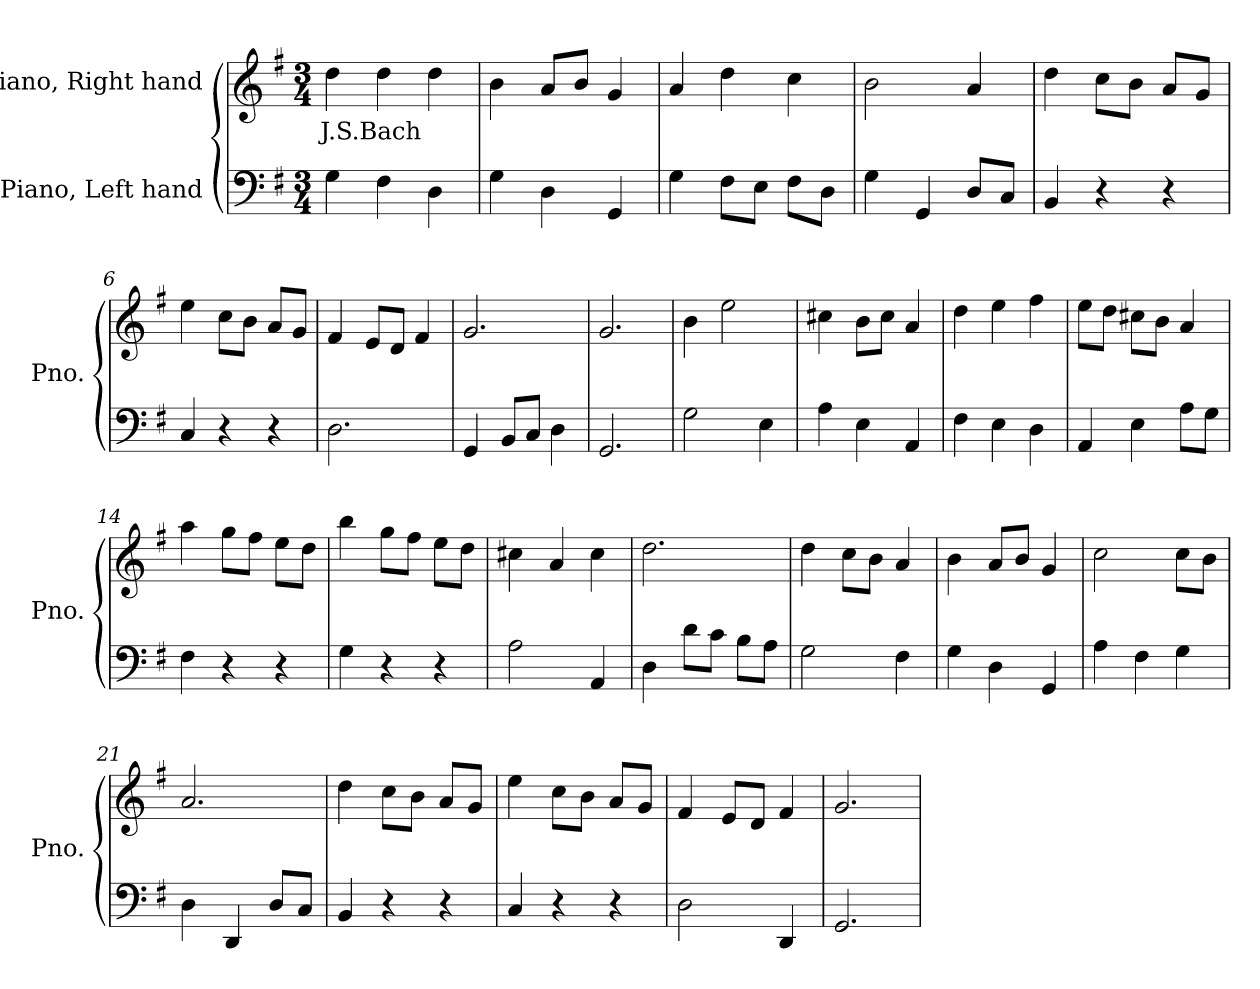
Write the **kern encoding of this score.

**kern	**kern	**text
*part2	*part1	*part1
*staff2	*staff1	*staff1
*I"Piano, Left hand	*I"Piano, Right hand	*
*I'Pno.	*I'Pno.	*
*clefF4	*clefG2	*
*k[f#]	*k[f#]	*
*M3/4	*M3/4	*
*MM120	*MM120	*
=1	=1	=1
!	!	!LO:LY:b
4G\	4dd\	J.S.Bach
4F#\	4dd\	.
4D\	4dd\	.
=2	=2	=2
4G\	4b\	.
4D\	8a/L	.
.	8b/J	.
4GG/	4g/	.
=3	=3	=3
4G\	4a/	.
8F#\L	4dd\	.
8E\J	.	.
8F#\L	4cc\	.
8D\J	.	.
=4	=4	=4
4G\	2b\	.
4GG/	.	.
8D/L	4a/	.
8C/J	.	.
=5	=5	=5
4BB/	4dd\	.
4r	8cc\L	.
.	8b\J	.
4r	8a/L	.
.	8g/J	.
=6	=6	=6
4C/	4ee\	.
4r	8cc\L	.
.	8b\J	.
4r	8a/L	.
.	8g/J	.
!!LO:LB:g=z
=7	=7	=7
2.D\	4f#/	.
.	8e/L	.
.	8d/J	.
.	4f#/	.
=8	=8	=8
4GG/	2.g/	.
8BB/L	.	.
8C/J	.	.
4D\	.	.
=9	=9	=9
2.GG/	2.g/	.
=10	=10	=10
2G\	4b\	.
.	2ee\	.
4E\	.	.
=11	=11	=11
4A\	4cc#X\	.
4E\	8b\L	.
.	8cc#\J	.
4AA/	4a/	.
=12	=12	=12
4F#\	4dd\	.
4E\	4ee\	.
4D\	4ff#\	.
=13	=13	=13
4AA/	8ee\L	.
.	8dd\J	.
4E\	8cc#X\L	.
.	8b\J	.
8A\L	4a/	.
8G\J	.	.
=14	=14	=14
4F#\	4aa\	.
4r	8gg\L	.
.	8ff#\J	.
4r	8ee\L	.
.	8dd\J	.
!!LO:LB:g=z
=15	=15	=15
4G\	4bb\	.
4r	8gg\L	.
.	8ff#\J	.
4r	8ee\L	.
.	8dd\J	.
=16	=16	=16
2A\	4cc#X\	.
.	4a/	.
4AA/	4cc#\	.
=17	=17	=17
4D\	2.dd\	.
8d\L	.	.
8c\J	.	.
8B\L	.	.
8A\J	.	.
=18	=18	=18
2G\	4dd\	.
.	8cc\L	.
.	8b\J	.
4F#\	4a/	.
=19	=19	=19
4G\	4b\	.
4D\	8a/L	.
.	8b/J	.
4GG/	4g/	.
=20	=20	=20
4A\	2cc\	.
4F#\	.	.
4G\	8cc\L	.
.	8b\J	.
=21	=21	=21
4D\	2.a/	.
4DD/	.	.
8D/L	.	.
8C/J	.	.
=22	=22	=22
4BB/	4dd\	.
4r	8cc\L	.
.	8b\J	.
4r	8a/L	.
.	8g/J	.
!!LO:LB:g=z
=23	=23	=23
4C/	4ee\	.
4r	8cc\L	.
.	8b\J	.
4r	8a/L	.
.	8g/J	.
=24	=24	=24
2D\	4f#/	.
.	8e/L	.
.	8d/J	.
4DD/	4f#/	.
=25	=25	=25
2.GG/	2.g/	.
=	=	=
*-	*-	*-
